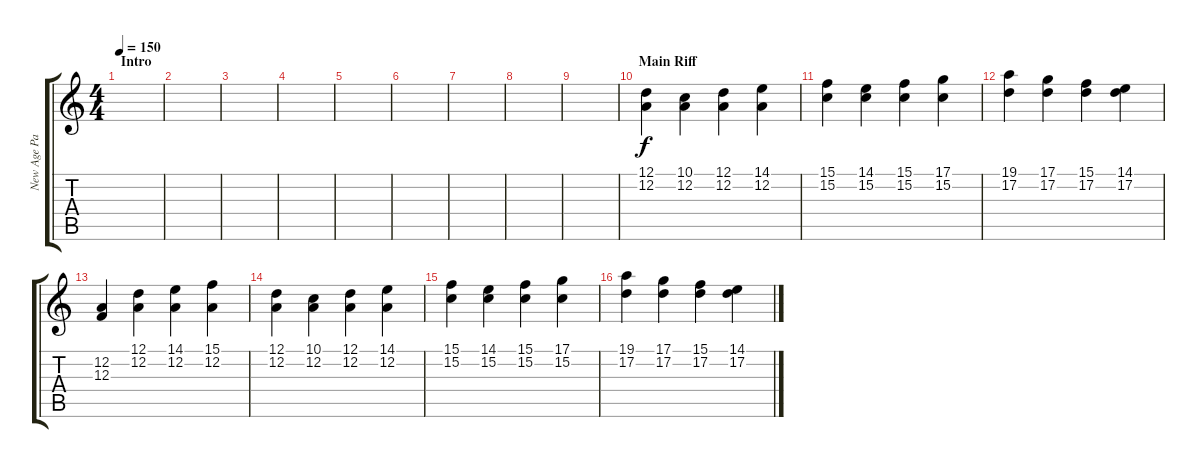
\track ("New Age Pad" "New Age Pa") {instrument pad1newage}
\staff {score tabs}
\tuning (D4 A3 F3 C3 G2 D2) {hide}
\ts (4 4)
\section ("" "Intro")
\tempo 150
\clef g2
\ks c
|
|
|
|
|
|
|
|
|
\section ("" "Main Riff")
(12.1 12.2).4 (10.1 12.2).4 (12.1 12.2).4 (14.1 12.2).4 |
(15.1 15.2).4 (14.1 15.2).4 (15.1 15.2).4 (17.1 15.2).4 |
(19.1 17.2).4 (17.1 17.2).4 (15.1 17.2).4 (14.1 17.2).4 |
(12.2 12.3).4 (12.1 12.2).4 (14.1 12.2).4 (15.1 12.2).4 |
(12.1 12.2).4 (10.1 12.2).4 (12.1 12.2).4 (14.1 12.2).4 |
(15.1 15.2).4 (14.1 15.2).4 (15.1 15.2).4 (17.1 15.2).4 |
(19.1 17.2).4 (17.1 17.2).4 (15.1 17.2).4 (14.1 17.2).4
